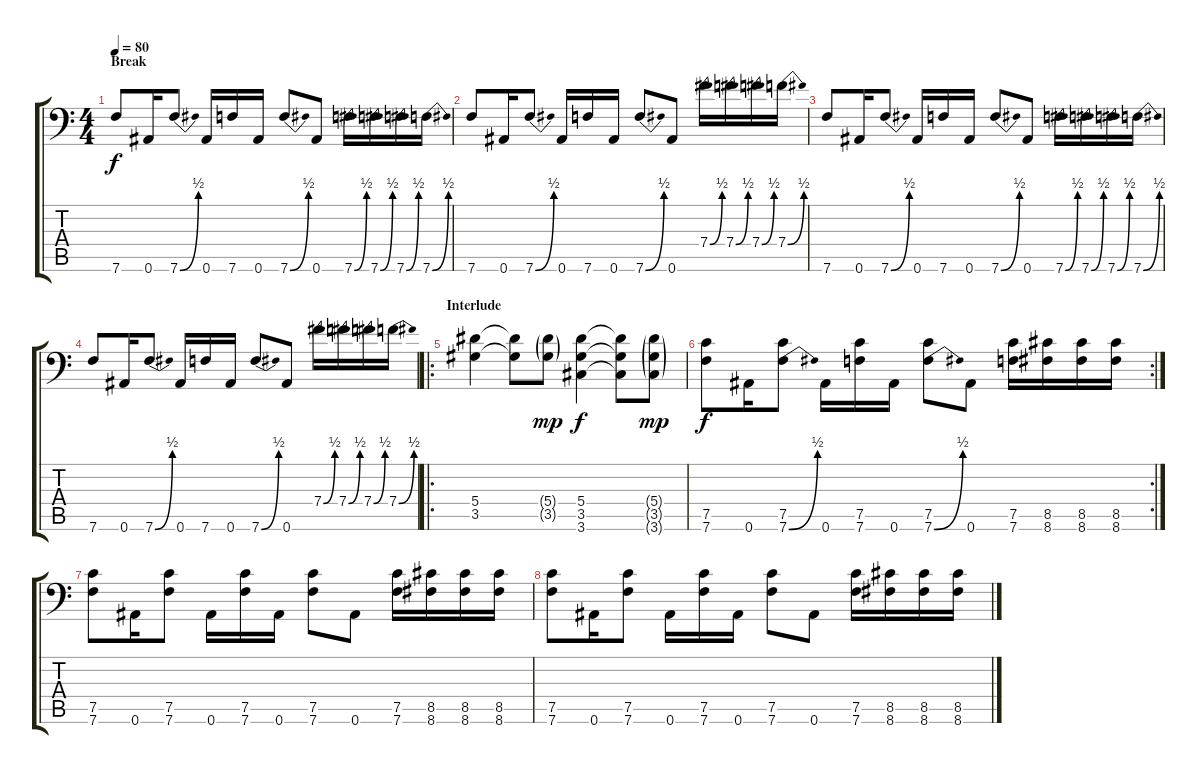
\track (" " " ") {instrument distortionguitar}
\staff {score tabs}
\tuning (C4 G3 Eb3 Bb2 F2 Bb1) {hide}
\ts (4 4)
\section ("" "Break")
\tempo 80
\clef f4
\ks c
7.6.8{dy f} 0.6.16 7.6{be (bend 0 0 60 2)}.8 0.6.16 7.6.16 0.6.16 7.6{be (bend 0 0 60 2)}.8 0.6.8 7.6{be (bend 0 0 60 2)}.16 7.6{be (bend 0 0 60 2)}.16 7.6{be (bend 0 0 60 2)}.16 7.6{be (bend 0 0 60 2)}.16 |
7.6.8 0.6.16 7.6{be (bend 0 0 60 2)}.8 0.6.16 7.6.16 0.6.16 7.6{be (bend 0 0 60 2)}.8 0.6.8 7.4{be (bend 0 0 60 2)}.16 7.4{be (bend 0 0 60 2)}.16 7.4{be (bend 0 0 60 2)}.16 7.4{be (bend 0 0 60 2)}.16 |
7.6.8 0.6.16 7.6{be (bend 0 0 60 2)}.8 0.6.16 7.6.16 0.6.16 7.6{be (bend 0 0 60 2)}.8 0.6.8 7.6{be (bend 0 0 60 2)}.16 7.6{be (bend 0 0 60 2)}.16 7.6{be (bend 0 0 60 2)}.16 7.6{be (bend 0 0 60 2)}.16 |
7.6.8 0.6.16 7.6{be (bend 0 0 60 2)}.8 0.6.16 7.6.16 0.6.16 7.6{be (bend 0 0 60 2)}.8 0.6.8 7.4{be (bend 0 0 60 2)}.16 7.4{be (bend 0 0 60 2)}.16 7.4{be (bend 0 0 60 2)}.16 7.4{be (bend 0 0 60 2)}.16 |
\ro
\section ("" "Interlude")
(5.4 3.5).4 (5.4{t} 3.5{t}).8 (5.4{g} 3.5{g}).8{dy mp} (5.4 3.5 3.6).4{dy f} (5.4{t} 3.5{t} 3.6{t}).8 (5.4{g} 3.5{g} 3.6{g}).8{dy mp} |
\rc 2
(7.5 7.6).8{dy f} 0.6.16 (7.5 7.6{be (bend 0 0 60 2)}).8 0.6.16 (7.5 7.6).16 0.6.16 (7.5 7.6{be (bend 0 0 60 2)}).8 0.6.8 (7.5 7.6).16 (8.5 8.6).16 (8.5 8.6).16 (8.5 8.6).16 |
(7.5 7.6).8 0.6.16 (7.5 7.6).8 0.6.16 (7.5 7.6).16 0.6.16 (7.5 7.6).8 0.6.8 (7.5 7.6).16 (8.5 8.6).16 (8.5 8.6).16 (8.5 8.6).16 |
(7.5 7.6).8 0.6.16 (7.5 7.6).8 0.6.16 (7.5 7.6).16 0.6.16 (7.5 7.6).8 0.6.8 (7.5 7.6).16 (8.5 8.6).16 (8.5 8.6).16 (8.5 8.6).16
